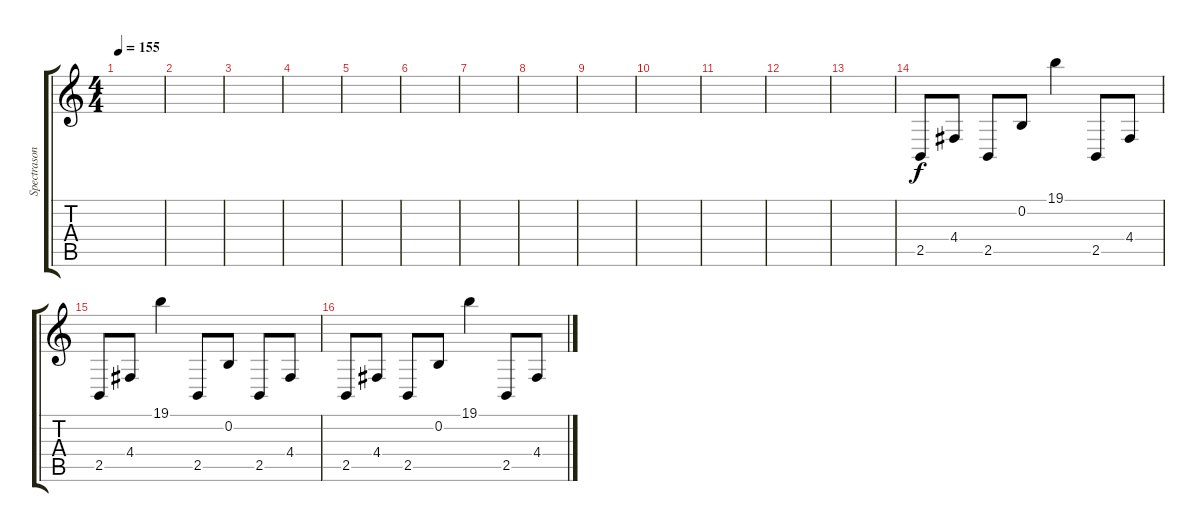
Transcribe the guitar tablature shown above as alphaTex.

\track ("Spectrasonics Omnisphere" "Spectrason") {instrument lead1square}
\staff {score tabs}
\tuning (E4 B3 G3 D3 A2 E2) {hide}
\ts (4 4)
\tempo 155
\clef g2
\ks c
|
|
|
|
|
|
|
|
|
|
|
|
|
2.5.8{volume 9} 4.4.8 2.5.8 0.2.8 19.1.4 2.5.8 4.4.8 |
2.5.8 4.4.8 19.1.4 2.5.8 0.2.8 2.5.8 4.4.8 |
2.5.8 4.4.8 2.5.8 0.2.8 19.1.4 2.5.8 4.4.8
